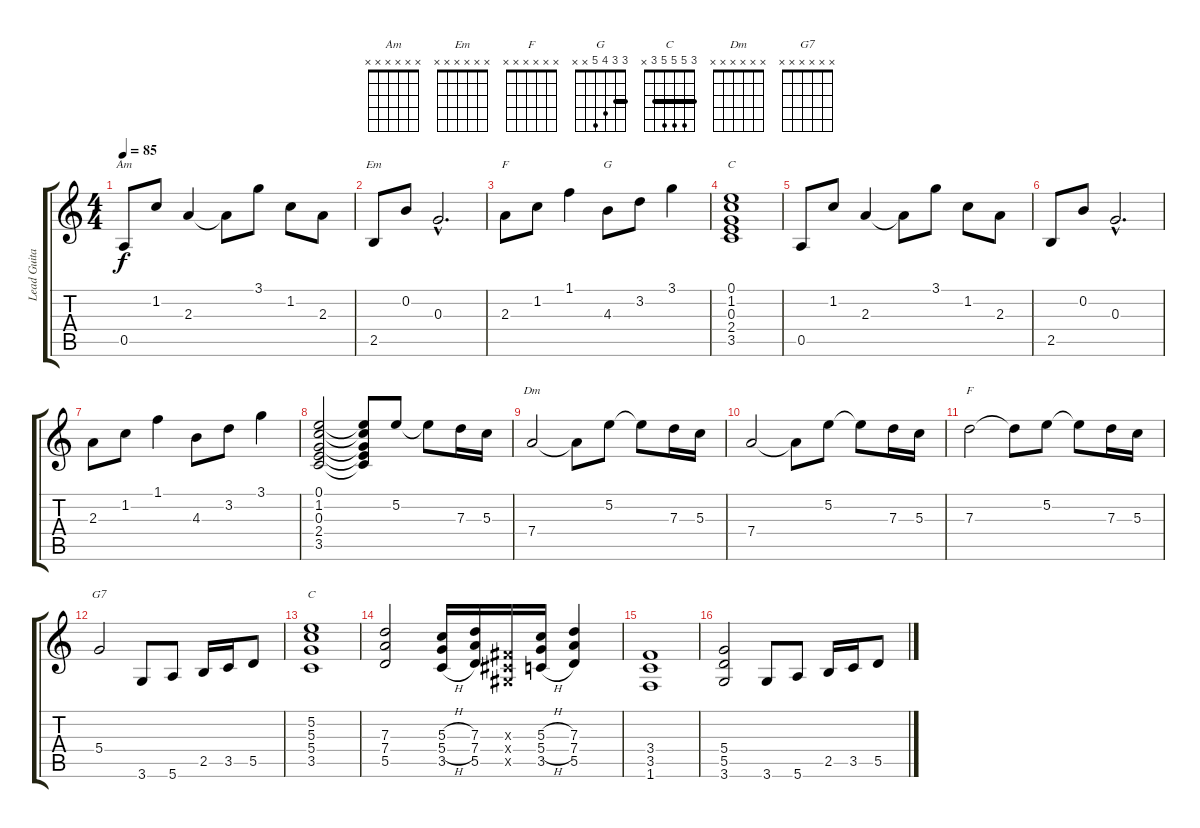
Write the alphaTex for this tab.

\track ("Lead Guitar" "Lead Guita") {instrument overdrivenguitar}
\staff {score tabs}
\tuning (E4 B3 G3 D3 A2 E2) {hide}
\chord ("Am" x x x x x x)
\chord ("Em" x x x x x x)
\chord ("F" 1 1 2 3 x x) {barre 1}
\chord ("G" 3 3 4 5 x x) {barre 3}
\chord ("C" x x x x x x)
\chord ("Dm" x x x x x x)
\chord ("F" x x x x x x)
\chord ("G7" x x x x x x)
\chord ("C" 3 5 5 5 3 x) {barre 3}
\ts (4 4)
\tempo 85
\clef g2
\ks c
0.5.8{ch "Am" dy f} 1.2.8 2.3.4 2.3{t}.8 3.1.8 1.2.8 2.3.8 |
2.5.8{ch "Em"} 0.2.8 0.3{hac}.2{d} |
2.3.8{ch "F"} 1.2.8 1.1.4 4.3.8{ch "G"} 3.2.8 3.1.4 |
(0.1 1.2 0.3 2.4 3.5).1{ch "C"} |
0.5.8 1.2.8 2.3.4 2.3{t}.8 3.1.8 1.2.8 2.3.8 |
2.5.8 0.2.8 0.3{hac}.2{d} |
2.3.8 1.2.8 1.1.4 4.3.8 3.2.8 3.1.4 |
(0.1 1.2 0.3 2.4 3.5).2 (0.1{t} 1.2{t} 0.3{t} 2.4{t} 3.5{t}).8 5.2.8 5.2{t}.8 7.3.16 5.3.16 |
7.4.2{ch "Dm"} 7.4{t}.8 5.2.8 5.2{t}.8 7.3.16 5.3.16 |
7.4.2 7.4{t}.8 5.2.8 5.2{t}.8 7.3.16 5.3.16 |
7.3.2{ch "F"} 7.3{t}.8 5.2.8 5.2{t}.8 7.3.16 5.3.16 |
5.4.2{ch "G7"} 3.6.8 5.6.8 2.5.16 3.5.16 5.5.8 |
(5.2 5.3 5.4 3.5).1{ch "C"} |
(7.3 7.4 5.5).2 (5.3{h} 5.4{h} 3.5{h}).16 (7.3 7.4 5.5).16 (-1.3{x} -1.4{x} -1.5{x}).16 (5.3{h} 5.4{h} 3.5{h}).16 (7.3 7.4 5.5).4 |
(3.4 3.5 1.6).1 |
(5.4 5.5 3.6).2 3.6.8 5.6.8 2.5.16 3.5.16 5.5.8
